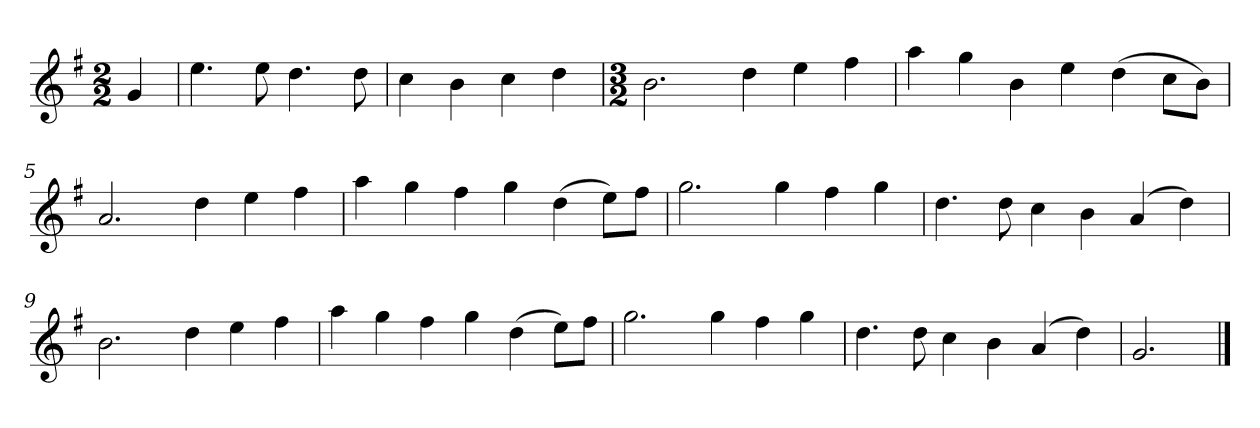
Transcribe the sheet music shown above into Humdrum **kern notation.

**kern
*part1
*staff1
*k[f#]
*M2/2
*MM120
=
4g
=1
4.ee
8ee
4.dd
8dd
=2
4cc
4b
4cc
4dd
=3
*M3/2
2.b
4dd
4ee
4ff#
=4
4aa
4gg
4b
4ee
(4dd
8ccL
8bJ)
=5
2.a
4dd
4ee
4ff#
=6
4aa
4gg
4ff#
4gg
(4dd
8eeL)
8ff#J
=7
2.gg
4gg
4ff#
4gg
=8
4.dd
8dd
4cc
4b
(4a
4dd)
=9
2.b
4dd
4ee
4ff#
=10
4aa
4gg
4ff#
4gg
(4dd
8eeL)
8ff#J
=11
2.gg
4gg
4ff#
4gg
=12
4.dd
8dd
4cc
4b
(4a
4dd)
=13
2.g
==
*-
